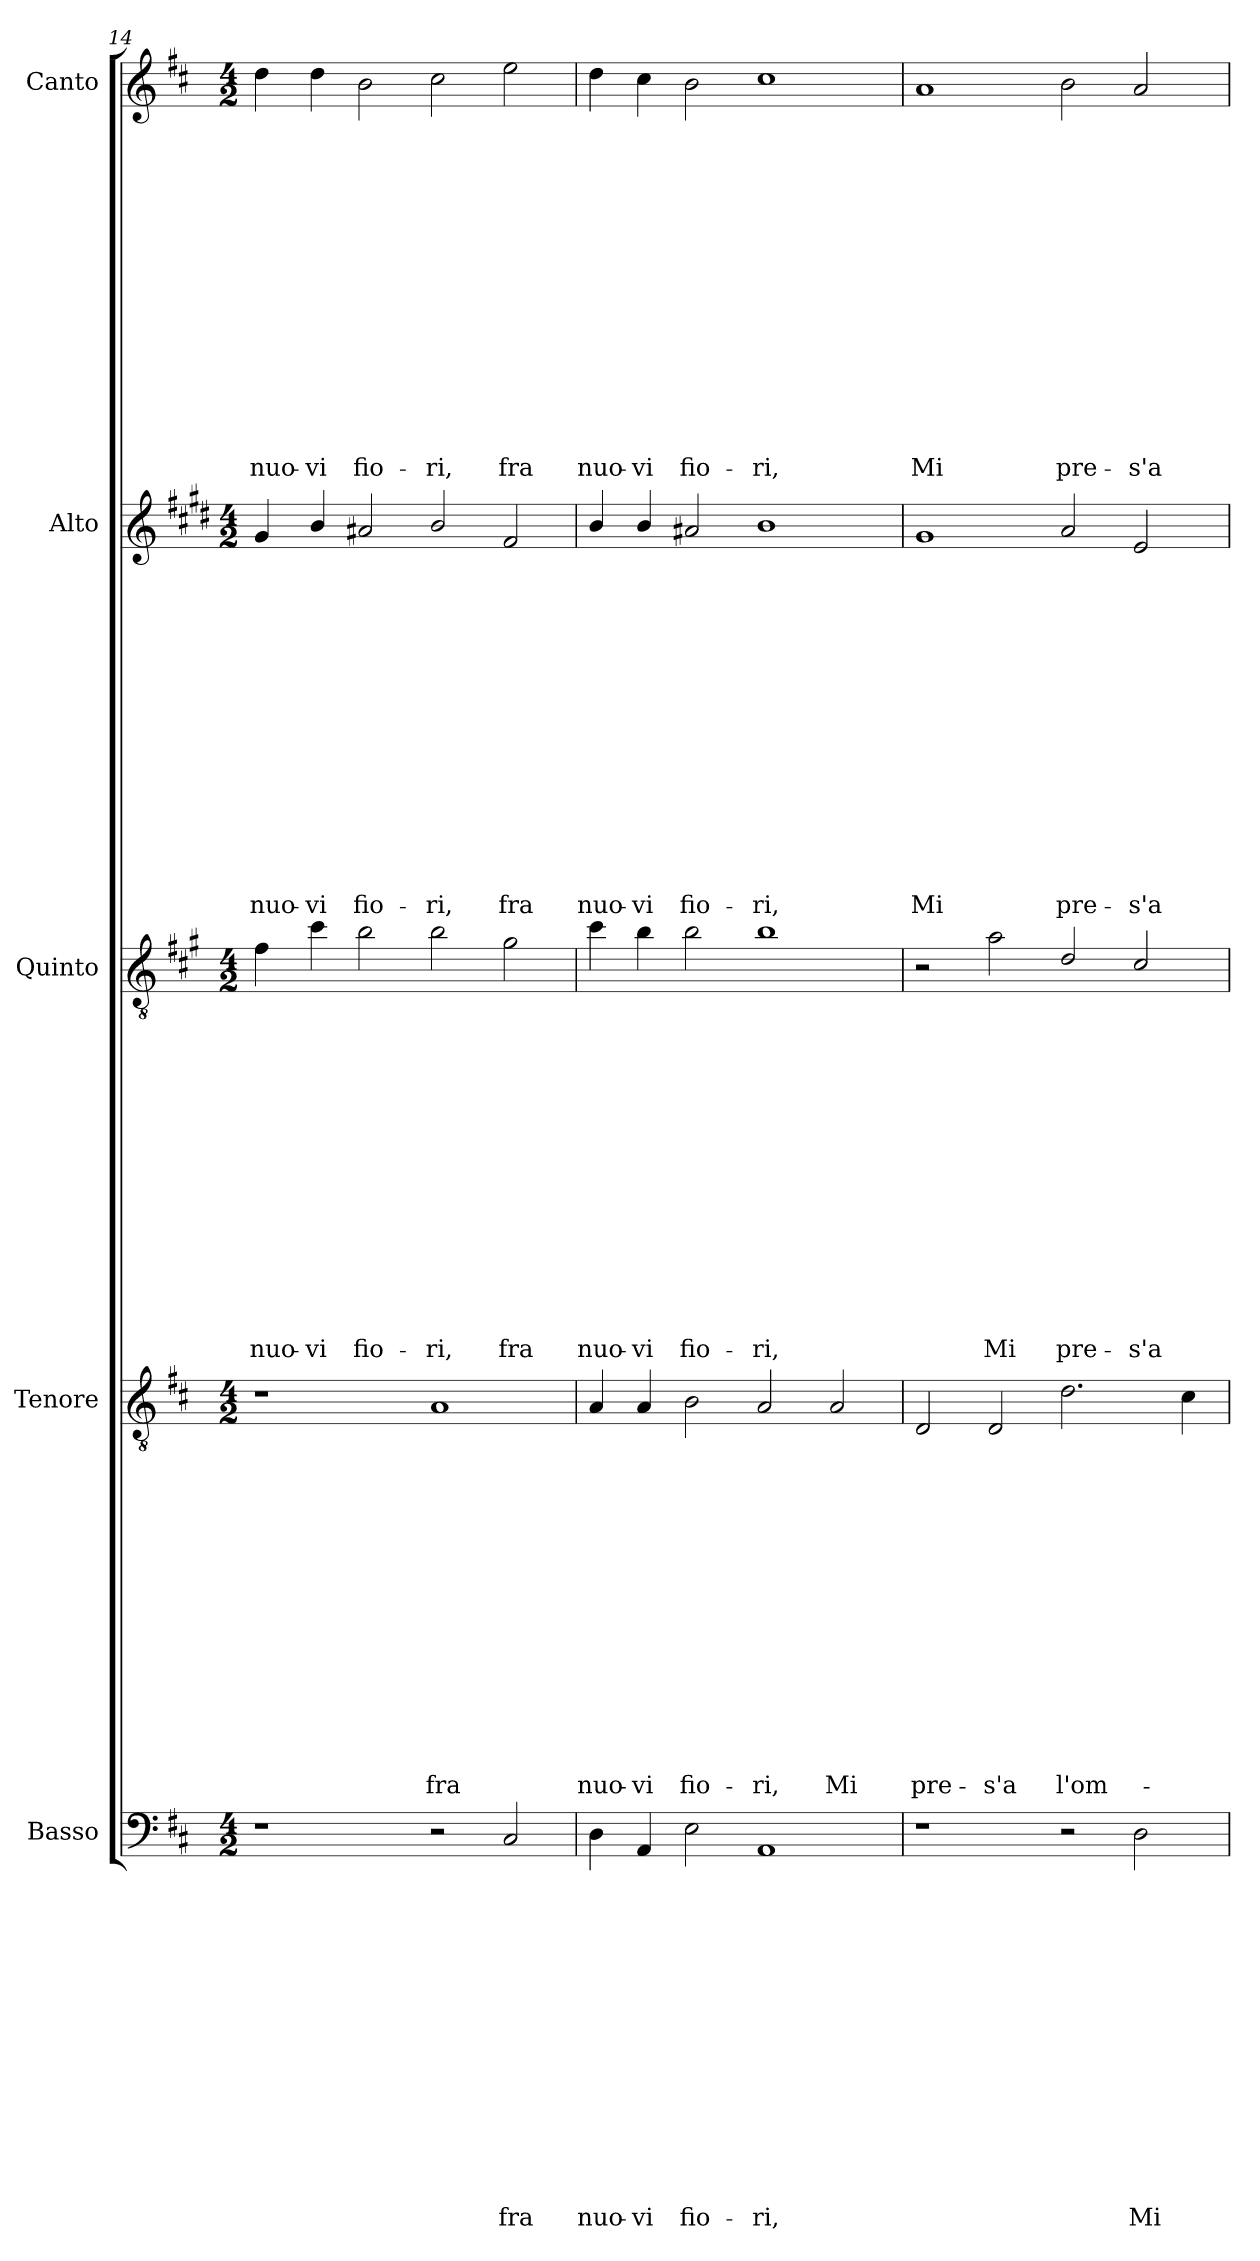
**kern	**text	**text	**text	**text	**text	**text	**text	**text	**text	**text	**text	**text	**text	**text	**text	**kern	**text	**text	**text	**text	**text	**text	**text	**text	**text	**text	**text	**text	**text	**text	**text	**kern	**text	**text	**text	**text	**text	**text	**text	**text	**text	**text	**text	**text	**text	**text	**text	**kern	**text	**text	**text	**text	**text	**text	**text	**text	**text	**text	**text	**text	**text	**text	**text	**kern	**text	**text	**text	**text	**text	**text	**text	**text	**text	**text	**text	**text	**text	**text	**text
*part5	*part5	*part5	*part5	*part5	*part5	*part5	*part5	*part5	*part5	*part5	*part5	*part5	*part5	*part5	*part5	*part4	*part4	*part4	*part4	*part4	*part4	*part4	*part4	*part4	*part4	*part4	*part4	*part4	*part4	*part4	*part4	*part3	*part3	*part3	*part3	*part3	*part3	*part3	*part3	*part3	*part3	*part3	*part3	*part3	*part3	*part3	*part3	*part2	*part2	*part2	*part2	*part2	*part2	*part2	*part2	*part2	*part2	*part2	*part2	*part2	*part2	*part2	*part2	*part1	*part1	*part1	*part1	*part1	*part1	*part1	*part1	*part1	*part1	*part1	*part1	*part1	*part1	*part1	*part1
*staff5	*staff5	*staff5	*staff5	*staff5	*staff5	*staff5	*staff5	*staff5	*staff5	*staff5	*staff5	*staff5	*staff5	*staff5	*staff5	*staff4	*staff4	*staff4	*staff4	*staff4	*staff4	*staff4	*staff4	*staff4	*staff4	*staff4	*staff4	*staff4	*staff4	*staff4	*staff4	*staff3	*staff3	*staff3	*staff3	*staff3	*staff3	*staff3	*staff3	*staff3	*staff3	*staff3	*staff3	*staff3	*staff3	*staff3	*staff3	*staff2	*staff2	*staff2	*staff2	*staff2	*staff2	*staff2	*staff2	*staff2	*staff2	*staff2	*staff2	*staff2	*staff2	*staff2	*staff2	*staff1	*staff1	*staff1	*staff1	*staff1	*staff1	*staff1	*staff1	*staff1	*staff1	*staff1	*staff1	*staff1	*staff1	*staff1	*staff1
*I"Basso	*	*	*	*	*	*	*	*	*	*	*	*	*	*	*	*I"Tenore	*	*	*	*	*	*	*	*	*	*	*	*	*	*	*	*I"Quinto	*	*	*	*	*	*	*	*	*	*	*	*	*	*	*	*I"Alto	*	*	*	*	*	*	*	*	*	*	*	*	*	*	*	*I"Canto	*	*	*	*	*	*	*	*	*	*	*	*	*	*	*
*I'B	*	*	*	*	*	*	*	*	*	*	*	*	*	*	*	*I'T	*	*	*	*	*	*	*	*	*	*	*	*	*	*	*	*	*	*	*	*	*	*	*	*	*	*	*	*	*	*	*	*I'A	*	*	*	*	*	*	*	*	*	*	*	*	*	*	*	*I'C	*	*	*	*	*	*	*	*	*	*	*	*	*	*	*
*clefF4	*	*	*	*	*	*	*	*	*	*	*	*	*	*	*	*clefGv2	*	*	*	*	*	*	*	*	*	*	*	*	*	*	*	*clefGv2	*	*	*	*	*	*	*	*	*	*	*	*	*	*	*	*clefG2	*	*	*	*	*	*	*	*	*	*	*	*	*	*	*	*clefG2	*	*	*	*	*	*	*	*	*	*	*	*	*	*	*
*	*	*	*	*	*	*	*	*	*	*	*	*	*	*	*	*	*	*	*	*	*	*	*	*	*	*	*	*	*	*	*	*ITrd4c7	*	*	*	*	*	*	*	*	*	*	*	*	*	*	*	*ITrd1c2	*	*	*	*	*	*	*	*	*	*	*	*	*	*	*	*	*	*	*	*	*	*	*	*	*	*	*	*	*	*	*
*k[f#c#]	*	*	*	*	*	*	*	*	*	*	*	*	*	*	*	*k[f#c#]	*	*	*	*	*	*	*	*	*	*	*	*	*	*	*	*k[f#c#]	*	*	*	*	*	*	*	*	*	*	*	*	*	*	*	*k[f#c#]	*	*	*	*	*	*	*	*	*	*	*	*	*	*	*	*k[f#c#]	*	*	*	*	*	*	*	*	*	*	*	*	*	*	*
*D:	*	*	*	*	*	*	*	*	*	*	*	*	*	*	*	*D:	*	*	*	*	*	*	*	*	*	*	*	*	*	*	*	*D:	*	*	*	*	*	*	*	*	*	*	*	*	*	*	*	*D:	*	*	*	*	*	*	*	*	*	*	*	*	*	*	*	*D:	*	*	*	*	*	*	*	*	*	*	*	*	*	*	*
*M4/2	*	*	*	*	*	*	*	*	*	*	*	*	*	*	*	*M4/2	*	*	*	*	*	*	*	*	*	*	*	*	*	*	*	*M4/2	*	*	*	*	*	*	*	*	*	*	*	*	*	*	*	*M4/2	*	*	*	*	*	*	*	*	*	*	*	*	*	*	*	*M4/2	*	*	*	*	*	*	*	*	*	*	*	*	*	*	*
=14	=14	=14	=14	=14	=14	=14	=14	=14	=14	=14	=14	=14	=14	=14	=14	=14	=14	=14	=14	=14	=14	=14	=14	=14	=14	=14	=14	=14	=14	=14	=14	=14	=14	=14	=14	=14	=14	=14	=14	=14	=14	=14	=14	=14	=14	=14	=14	=14	=14	=14	=14	=14	=14	=14	=14	=14	=14	=14	=14	=14	=14	=14	=14	=14	=14	=14	=14	=14	=14	=14	=14	=14	=14	=14	=14	=14	=14	=14	=14
!	!	!	!	!	!	!	!	!	!	!	!	!	!	!	!	!	!	!	!	!	!	!	!	!	!	!	!	!	!	!	!	!	!	!	!	!	!	!	!	!	!	!	!	!	!	!	!LO:LY:b	!	!	!	!	!	!	!	!	!	!	!	!	!	!	!	!LO:LY:b	!	!	!	!	!	!	!	!	!	!	!	!	!	!	!	!LO:LY:b
1r	.	.	.	.	.	.	.	.	.	.	.	.	.	.	.	1r	.	.	.	.	.	.	.	.	.	.	.	.	.	.	.	4B\	.	.	.	.	.	.	.	.	.	.	.	.	.	.	nuo-	4f#/	.	.	.	.	.	.	.	.	.	.	.	.	.	.	nuo-	4dd\	.	.	.	.	.	.	.	.	.	.	.	.	.	.	nuo-
!	!	!	!	!	!	!	!	!	!	!	!	!	!	!	!	!	!	!	!	!	!	!	!	!	!	!	!	!	!	!	!	!	!	!	!	!	!	!	!	!	!	!	!	!	!	!	!LO:LY:b	!	!	!	!	!	!	!	!	!	!	!	!	!	!	!	!LO:LY:b	!	!	!	!	!	!	!	!	!	!	!	!	!	!	!	!LO:LY:b
.	.	.	.	.	.	.	.	.	.	.	.	.	.	.	.	.	.	.	.	.	.	.	.	.	.	.	.	.	.	.	.	4f#\	.	.	.	.	.	.	.	.	.	.	.	.	.	.	-vi	4a/	.	.	.	.	.	.	.	.	.	.	.	.	.	.	-vi	4dd\	.	.	.	.	.	.	.	.	.	.	.	.	.	.	-vi
!	!	!	!	!	!	!	!	!	!	!	!	!	!	!	!	!	!	!	!	!	!	!	!	!	!	!	!	!	!	!	!	!	!	!	!	!	!	!	!	!	!	!	!	!	!	!	!LO:LY:b	!	!	!	!	!	!	!	!	!	!	!	!	!	!	!	!LO:LY:b	!	!	!	!	!	!	!	!	!	!	!	!	!	!	!	!LO:LY:b
.	.	.	.	.	.	.	.	.	.	.	.	.	.	.	.	.	.	.	.	.	.	.	.	.	.	.	.	.	.	.	.	2e\	.	.	.	.	.	.	.	.	.	.	.	.	.	.	fio-	2g#X/	.	.	.	.	.	.	.	.	.	.	.	.	.	.	fio-	2b\	.	.	.	.	.	.	.	.	.	.	.	.	.	.	fio-
!	!	!	!	!	!	!	!	!	!	!	!	!	!	!	!	!	!	!	!	!	!	!	!	!	!	!	!	!	!	!	!LO:LY:b	!	!	!	!	!	!	!	!	!	!	!	!	!	!	!	!LO:LY:b	!	!	!	!	!	!	!	!	!	!	!	!	!	!	!	!LO:LY:b	!	!	!	!	!	!	!	!	!	!	!	!	!	!	!	!LO:LY:b
2r	.	.	.	.	.	.	.	.	.	.	.	.	.	.	.	1A	.	.	.	.	.	.	.	.	.	.	.	.	.	.	fra	2e\	.	.	.	.	.	.	.	.	.	.	.	.	.	.	-ri,	2a/	.	.	.	.	.	.	.	.	.	.	.	.	.	.	-ri,	2cc#\	.	.	.	.	.	.	.	.	.	.	.	.	.	.	-ri,
!	!	!	!	!	!	!	!	!	!	!	!	!	!	!	!LO:LY:b	!	!	!	!	!	!	!	!	!	!	!	!	!	!	!	!	!	!	!	!	!	!	!	!	!	!	!	!	!	!	!	!LO:LY:b	!	!	!	!	!	!	!	!	!	!	!	!	!	!	!	!LO:LY:b	!	!	!	!	!	!	!	!	!	!	!	!	!	!	!	!LO:LY:b
2C#/	.	.	.	.	.	.	.	.	.	.	.	.	.	.	fra	.	.	.	.	.	.	.	.	.	.	.	.	.	.	.	.	2c#\	.	.	.	.	.	.	.	.	.	.	.	.	.	.	fra	2e/	.	.	.	.	.	.	.	.	.	.	.	.	.	.	fra	2ee\	.	.	.	.	.	.	.	.	.	.	.	.	.	.	fra
=15	=15	=15	=15	=15	=15	=15	=15	=15	=15	=15	=15	=15	=15	=15	=15	=15	=15	=15	=15	=15	=15	=15	=15	=15	=15	=15	=15	=15	=15	=15	=15	=15	=15	=15	=15	=15	=15	=15	=15	=15	=15	=15	=15	=15	=15	=15	=15	=15	=15	=15	=15	=15	=15	=15	=15	=15	=15	=15	=15	=15	=15	=15	=15	=15	=15	=15	=15	=15	=15	=15	=15	=15	=15	=15	=15	=15	=15	=15	=15
!	!	!	!	!	!	!	!	!	!	!	!	!	!	!	!LO:LY:b	!	!	!	!	!	!	!	!	!	!	!	!	!	!	!	!LO:LY:b	!	!	!	!	!	!	!	!	!	!	!	!	!	!	!	!LO:LY:b	!	!	!	!	!	!	!	!	!	!	!	!	!	!	!	!LO:LY:b	!	!	!	!	!	!	!	!	!	!	!	!	!	!	!	!LO:LY:b
4D\	.	.	.	.	.	.	.	.	.	.	.	.	.	.	nuo-	4A/	.	.	.	.	.	.	.	.	.	.	.	.	.	.	nuo-	4f#\	.	.	.	.	.	.	.	.	.	.	.	.	.	.	nuo-	4a/	.	.	.	.	.	.	.	.	.	.	.	.	.	.	nuo-	4dd\	.	.	.	.	.	.	.	.	.	.	.	.	.	.	nuo-
!	!	!	!	!	!	!	!	!	!	!	!	!	!	!	!LO:LY:b	!	!	!	!	!	!	!	!	!	!	!	!	!	!	!	!LO:LY:b	!	!	!	!	!	!	!	!	!	!	!	!	!	!	!	!LO:LY:b	!	!	!	!	!	!	!	!	!	!	!	!	!	!	!	!LO:LY:b	!	!	!	!	!	!	!	!	!	!	!	!	!	!	!	!LO:LY:b
4AA/	.	.	.	.	.	.	.	.	.	.	.	.	.	.	-vi	4A/	.	.	.	.	.	.	.	.	.	.	.	.	.	.	-vi	4e\	.	.	.	.	.	.	.	.	.	.	.	.	.	.	-vi	4a/	.	.	.	.	.	.	.	.	.	.	.	.	.	.	-vi	4cc#\	.	.	.	.	.	.	.	.	.	.	.	.	.	.	-vi
!	!	!	!	!	!	!	!	!	!	!	!	!	!	!	!LO:LY:b	!	!	!	!	!	!	!	!	!	!	!	!	!	!	!	!LO:LY:b	!	!	!	!	!	!	!	!	!	!	!	!	!	!	!	!LO:LY:b	!	!	!	!	!	!	!	!	!	!	!	!	!	!	!	!LO:LY:b	!	!	!	!	!	!	!	!	!	!	!	!	!	!	!	!LO:LY:b
2E\	.	.	.	.	.	.	.	.	.	.	.	.	.	.	fio-	2B\	.	.	.	.	.	.	.	.	.	.	.	.	.	.	fio-	2e\	.	.	.	.	.	.	.	.	.	.	.	.	.	.	fio-	2g#X/	.	.	.	.	.	.	.	.	.	.	.	.	.	.	fio-	2b\	.	.	.	.	.	.	.	.	.	.	.	.	.	.	fio-
!	!	!	!	!	!	!	!	!	!	!	!	!	!	!	!LO:LY:b	!	!	!	!	!	!	!	!	!	!	!	!	!	!	!	!LO:LY:b	!	!	!	!	!	!	!	!	!	!	!	!	!	!	!	!LO:LY:b	!	!	!	!	!	!	!	!	!	!	!	!	!	!	!	!LO:LY:b	!	!	!	!	!	!	!	!	!	!	!	!	!	!	!	!LO:LY:b
1AA	.	.	.	.	.	.	.	.	.	.	.	.	.	.	-ri,	2A/	.	.	.	.	.	.	.	.	.	.	.	.	.	.	-ri,	1e	.	.	.	.	.	.	.	.	.	.	.	.	.	.	-ri,	1a	.	.	.	.	.	.	.	.	.	.	.	.	.	.	-ri,	1cc#	.	.	.	.	.	.	.	.	.	.	.	.	.	.	-ri,
!	!	!	!	!	!	!	!	!	!	!	!	!	!	!	!	!	!	!	!	!	!	!	!	!	!	!	!	!	!	!	!LO:LY:b	!	!	!	!	!	!	!	!	!	!	!	!	!	!	!	!	!	!	!	!	!	!	!	!	!	!	!	!	!	!	!	!	!	!	!	!	!	!	!	!	!	!	!	!	!	!	!	!
.	.	.	.	.	.	.	.	.	.	.	.	.	.	.	.	2A/	.	.	.	.	.	.	.	.	.	.	.	.	.	.	Mi	.	.	.	.	.	.	.	.	.	.	.	.	.	.	.	.	.	.	.	.	.	.	.	.	.	.	.	.	.	.	.	.	.	.	.	.	.	.	.	.	.	.	.	.	.	.	.	.
=16	=16	=16	=16	=16	=16	=16	=16	=16	=16	=16	=16	=16	=16	=16	=16	=16	=16	=16	=16	=16	=16	=16	=16	=16	=16	=16	=16	=16	=16	=16	=16	=16	=16	=16	=16	=16	=16	=16	=16	=16	=16	=16	=16	=16	=16	=16	=16	=16	=16	=16	=16	=16	=16	=16	=16	=16	=16	=16	=16	=16	=16	=16	=16	=16	=16	=16	=16	=16	=16	=16	=16	=16	=16	=16	=16	=16	=16	=16	=16
!	!	!	!	!	!	!	!	!	!	!	!	!	!	!	!	!	!	!	!	!	!	!	!	!	!	!	!	!	!	!	!LO:LY:b	!	!	!	!	!	!	!	!	!	!	!	!	!	!	!	!	!	!	!	!	!	!	!	!	!	!	!	!	!	!	!	!LO:LY:b	!	!	!	!	!	!	!	!	!	!	!	!	!	!	!	!LO:LY:b
1r	.	.	.	.	.	.	.	.	.	.	.	.	.	.	.	2D/	.	.	.	.	.	.	.	.	.	.	.	.	.	.	pre-	2r	.	.	.	.	.	.	.	.	.	.	.	.	.	.	.	1f#	.	.	.	.	.	.	.	.	.	.	.	.	.	.	Mi	1a	.	.	.	.	.	.	.	.	.	.	.	.	.	.	Mi
!	!	!	!	!	!	!	!	!	!	!	!	!	!	!	!	!	!	!	!	!	!	!	!	!	!	!	!	!	!	!	!LO:LY:b	!	!	!	!	!	!	!	!	!	!	!	!	!	!	!	!LO:LY:b	!	!	!	!	!	!	!	!	!	!	!	!	!	!	!	!	!	!	!	!	!	!	!	!	!	!	!	!	!	!	!	!
.	.	.	.	.	.	.	.	.	.	.	.	.	.	.	.	2D/	.	.	.	.	.	.	.	.	.	.	.	.	.	.	-s'a	2d\	.	.	.	.	.	.	.	.	.	.	.	.	.	.	Mi	.	.	.	.	.	.	.	.	.	.	.	.	.	.	.	.	.	.	.	.	.	.	.	.	.	.	.	.	.	.	.	.
!	!	!	!	!	!	!	!	!	!	!	!	!	!	!	!	!	!	!	!	!	!	!	!	!	!	!	!	!	!	!	!LO:LY:b	!	!	!	!	!	!	!	!	!	!	!	!	!	!	!	!LO:LY:b	!	!	!	!	!	!	!	!	!	!	!	!	!	!	!	!LO:LY:b	!	!	!	!	!	!	!	!	!	!	!	!	!	!	!	!LO:LY:b
2r	.	.	.	.	.	.	.	.	.	.	.	.	.	.	.	2.d\	.	.	.	.	.	.	.	.	.	.	.	.	.	.	l'om-	2G/	.	.	.	.	.	.	.	.	.	.	.	.	.	.	pre-	2g/	.	.	.	.	.	.	.	.	.	.	.	.	.	.	pre-	2b\	.	.	.	.	.	.	.	.	.	.	.	.	.	.	pre-
!	!	!	!	!	!	!	!	!	!	!	!	!	!	!	!LO:LY:b	!	!	!	!	!	!	!	!	!	!	!	!	!	!	!	!	!	!	!	!	!	!	!	!	!	!	!	!	!	!	!	!LO:LY:b	!	!	!	!	!	!	!	!	!	!	!	!	!	!	!	!LO:LY:b	!	!	!	!	!	!	!	!	!	!	!	!	!	!	!	!LO:LY:b
2D\	.	.	.	.	.	.	.	.	.	.	.	.	.	.	Mi	.	.	.	.	.	.	.	.	.	.	.	.	.	.	.	.	2F#/	.	.	.	.	.	.	.	.	.	.	.	.	.	.	-s'a	2d/	.	.	.	.	.	.	.	.	.	.	.	.	.	.	-s'a	2a/	.	.	.	.	.	.	.	.	.	.	.	.	.	.	-s'a
.	.	.	.	.	.	.	.	.	.	.	.	.	.	.	.	4c#\	.	.	.	.	.	.	.	.	.	.	.	.	.	.	.	.	.	.	.	.	.	.	.	.	.	.	.	.	.	.	.	.	.	.	.	.	.	.	.	.	.	.	.	.	.	.	.	.	.	.	.	.	.	.	.	.	.	.	.	.	.	.	.
=	=	=	=	=	=	=	=	=	=	=	=	=	=	=	=	=	=	=	=	=	=	=	=	=	=	=	=	=	=	=	=	=	=	=	=	=	=	=	=	=	=	=	=	=	=	=	=	=	=	=	=	=	=	=	=	=	=	=	=	=	=	=	=	=	=	=	=	=	=	=	=	=	=	=	=	=	=	=	=
*-	*-	*-	*-	*-	*-	*-	*-	*-	*-	*-	*-	*-	*-	*-	*-	*-	*-	*-	*-	*-	*-	*-	*-	*-	*-	*-	*-	*-	*-	*-	*-	*-	*-	*-	*-	*-	*-	*-	*-	*-	*-	*-	*-	*-	*-	*-	*-	*-	*-	*-	*-	*-	*-	*-	*-	*-	*-	*-	*-	*-	*-	*-	*-	*-	*-	*-	*-	*-	*-	*-	*-	*-	*-	*-	*-	*-	*-	*-	*-
